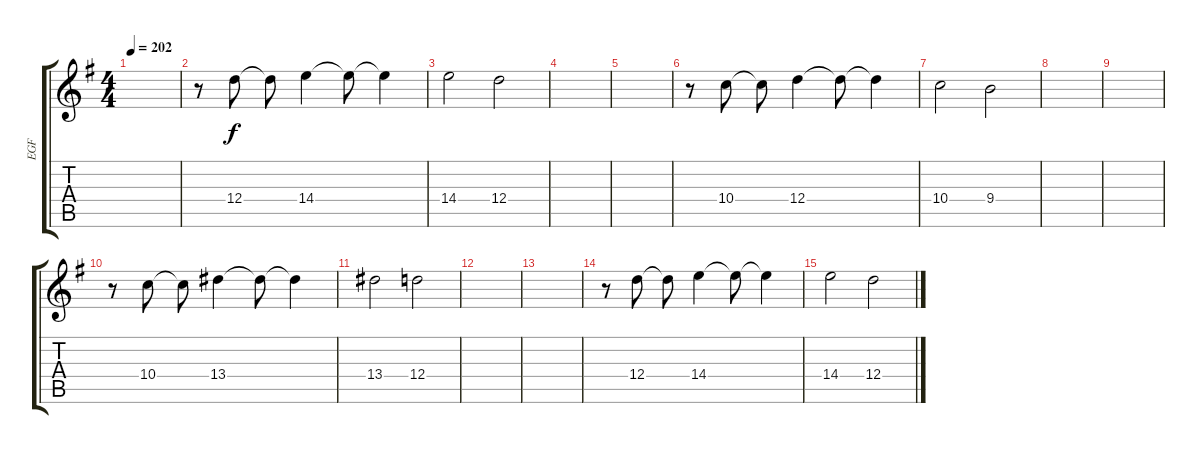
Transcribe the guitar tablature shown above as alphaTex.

\track ("EGF" "EGF") {instrument distortionguitar}
\staff {score tabs}
\tuning (E4 B3 G3 D3 A2 E2) {hide}
\ts (4 4)
\tempo 202
\clef g2
\ks g
|
r.8 12.4.8 12.4{t}.8 14.4.4 14.4{t}.8 14.4{t}.4 |
14.4.2 12.4.2 |
|
|
r.8 10.4.8 10.4{t}.8 12.4.4 12.4{t}.8 12.4{t}.4 |
10.4.2 9.4.2 |
|
|
r.8 10.4.8 10.4{t}.8 13.4.4 13.4{t}.8 13.4{t}.4 |
13.4.2 12.4.2 |
|
|
r.8 12.4.8 12.4{t}.8 14.4.4 14.4{t}.8 14.4{t}.4 |
14.4.2 12.4.2
